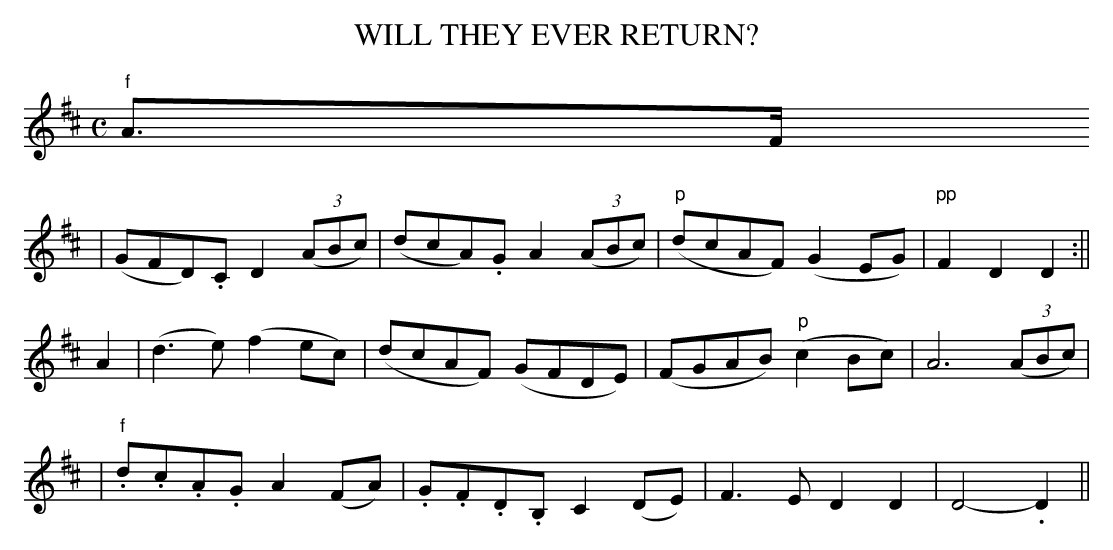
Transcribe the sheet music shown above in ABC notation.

X:1
T: WILL THEY EVER RETURN?
M: C
L: 1/8
K: D
"f"A>F
| (GFD).C D2((3ABc) | (dcA).G A2((3ABc) | "p"(dcAF) (G2EG) | "pp"F2D2 D2 :||
A2
| (d3e) (f2ec) | (dcAF) (GFDE) | (FGAB) ("p"c2Bc) | A6 ((3ABc) |
| "f".d.c.A.G A2(FA) | .G.F.D.B, C2(DE) | F3E D2D2 | D4- .D2 ||
